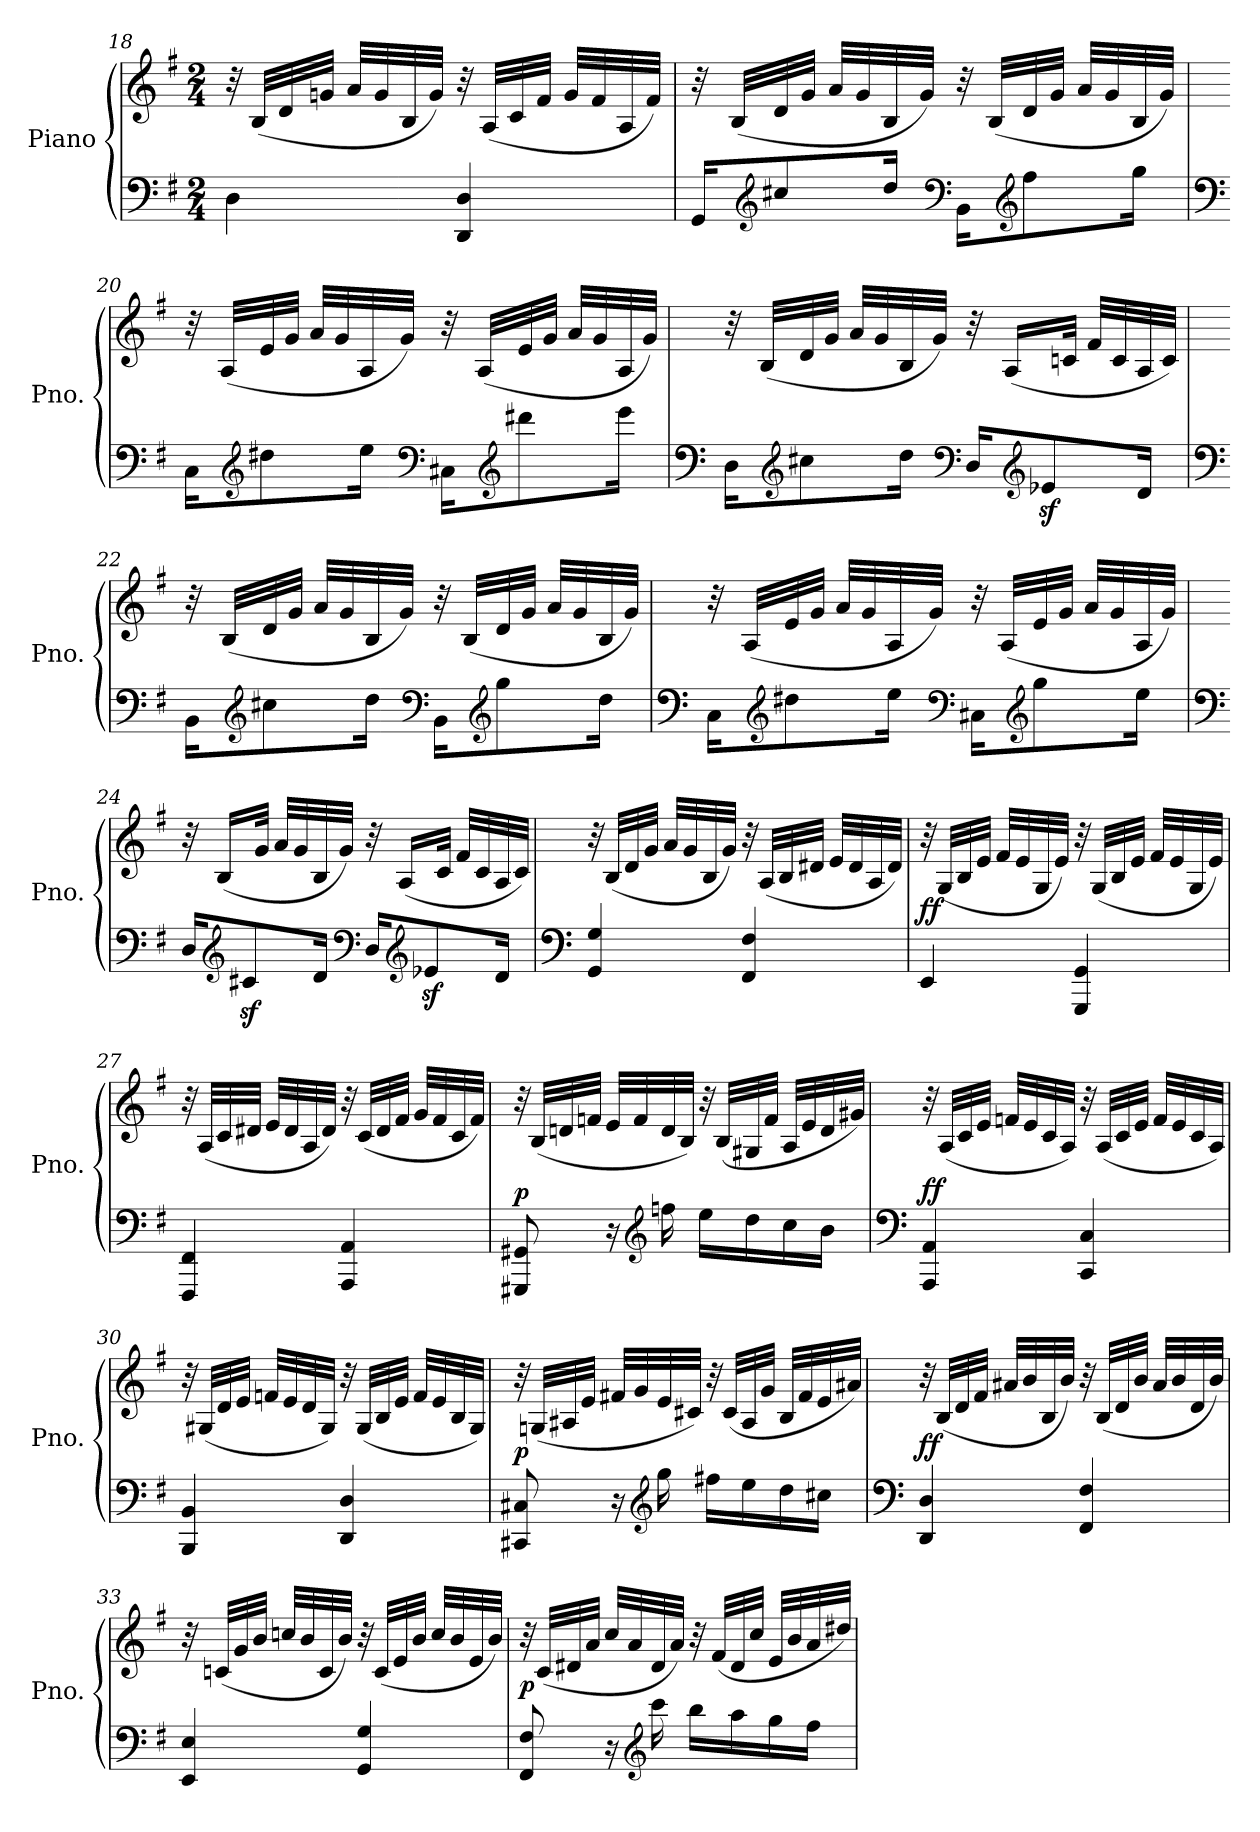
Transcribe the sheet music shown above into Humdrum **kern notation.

**kern	**kern	**dynam
*part1	*part1	*part1
*staff2	*staff1	*staff1/2
*I"Piano	*	*
*I'Pno.	*	*
!!LO:PB:g=z
*clefF4	*clefG2	*
*k[f#]	*k[f#]	*
*G:	*G:	*
*M2/4	*M2/4	*
=18	=18	=18
4D\	32r	.
.	(<32B/LLL	.
.	32d/	.
.	32gn/JJJ	.
.	32a/LLL	.
.	32g/	.
.	32B/	.
.	32g/JJJ)	.
4DD/ 4D/	32r	.
.	(<32A/LLL	.
.	32c/	.
.	32f#/JJJ	.
.	32g/LLL	.
.	32f#/	.
.	32A/	.
.	32f#/JJJ)	.
=19	=19	=19
16GG/KL	32r	.
.	(<32B/LLL	.
*clefG2	*	*
8cc#X/	32d/	.
.	32g/JJJ	.
.	32a/LLL	.
.	32g/	.
16dd/Jk	32B/	.
.	32g/JJJ)	.
*clefF4	*	*
16BB\KL	32r	.
.	(<32B/LLL	.
*clefG2	*	*
8ff#\	32d/	.
.	32g/JJJ	.
.	32a/LLL	.
.	32g/	.
16gg\Jk	32B/	.
.	32g/JJJ)	.
!!LO:LB:g=z
=20	=20	=20
*clefF4	*	*
16C\KL	32r	.
.	(<32A/LLL	.
*clefG2	*	*
8dd#X\	32e/	.
.	32g/JJJ	.
.	32a/LLL	.
.	32g/	.
16ee\Jk	32A/	.
.	32g/JJJ)	.
*clefF4	*	*
16C#X\KL	32r	.
.	(<32A/LLL	.
*clefG2	*	*
8ddd#X\	32e/	.
.	32g/JJJ	.
.	32a/LLL	.
.	32g/	.
16eee\Jk	32A/	.
.	32g/JJJ)	.
=21	=21	=21
*clefF4	*	*
16D\KL	32r	.
.	(<32B/LLL	.
*clefG2	*	*
8cc#X\	32d/	.
.	32g/JJJ	.
.	32a/LLL	.
.	32g/	.
16dd\Jk	32B/	.
.	32g/JJJ)	.
*clefF4	*	*
16D/KL	32r	.
.	(<16A/LL	.
*clefG2	*	*
8e-Xz</	.	.
.	32cn/JJk	.
.	32f#/LLL	.
.	32c/	.
16d/Jk	32A/	.
.	32c/JJJ)	.
!!LO:LB:g=z
=22	=22	=22
*clefF4	*	*
16BB\KL	32r	.
.	(<32B/LLL	.
*clefG2	*	*
8cc#X\	32d/	.
.	32g/JJJ	.
.	32a/LLL	.
.	32g/	.
16dd\Jk	32B/	.
.	32g/JJJ)	.
*clefF4	*	*
16BB\KL	32r	.
.	(<32B/LLL	.
*clefG2	*	*
8gg\	32d/	.
.	32g/JJJ	.
.	32a/LLL	.
.	32g/	.
16dd\Jk	32B/	.
.	32g/JJJ)	.
=23	=23	=23
*clefF4	*	*
16C\KL	32r	.
.	(<32A/LLL	.
*clefG2	*	*
8dd#X\	32e/	.
.	32g/JJJ	.
.	32a/LLL	.
.	32g/	.
16ee\Jk	32A/	.
.	32g/JJJ)	.
*clefF4	*	*
16C#X\KL	32r	.
.	(<32A/LLL	.
*clefG2	*	*
8gg\	32e/	.
.	32g/JJJ	.
.	32a/LLL	.
.	32g/	.
16ee\Jk	32A/	.
.	32g/JJJ)	.
!!LO:LB:g=z
=24	=24	=24
*clefF4	*	*
16D/KL	32r	.
.	(<16B/LL	.
*clefG2	*	*
8c#Xz</	.	.
.	32g/JJk	.
.	32a/LLL	.
.	32g/	.
16d/Jk	32B/	.
.	32g/JJJ)	.
*clefF4	*	*
16D/KL	32r	.
.	(<16A/LL	.
*clefG2	*	*
8e-Xz</	.	.
.	32c/JJk	.
.	32f#/LLL	.
.	32c/	.
16d/Jk	32A/	.
.	32c/JJJ)	.
=25	=25	=25
*clefF4	*	*
4GG/ 4G/	32r	.
.	(<32B/LLL	.
.	32d/	.
.	32g/JJJ	.
.	32a/LLL	.
.	32g/	.
.	32B/	.
.	32g/JJJ)	.
4FF#/ 4F#/	32r	.
.	(<32A/LLL	.
.	32B/	.
.	32d#X/JJJ	.
.	32e/LLL	.
.	32d#/	.
.	32A/	.
.	32d#/JJJ)	.
!!LO:LB:g=z
=26	=26	=26
!	!	!LO:DY:a=2
4EE/	32r	ff
.	(<32G/LLL	.
.	32B/	.
.	32e/JJJ	.
.	32f#/LLL	.
.	32e/	.
.	32G/	.
.	32e/JJJ)	.
4GGG/ 4GG/	32r	.
.	(<32G/LLL	.
.	32B/	.
.	32e/JJJ	.
.	32f#/LLL	.
.	32e/	.
.	32G/	.
.	32e/JJJ)	.
=27	=27	=27
4FFF#/ 4FF#/	32r	.
.	(<32A/LLL	.
.	32c/	.
.	32d#X/JJJ	.
.	32e/LLL	.
.	32d#/	.
.	32A/	.
.	32d#/JJJ)	.
4AAA/ 4AA/	32r	.
.	(<32c/LLL	.
.	32d#/	.
.	32f#/JJJ	.
.	32g/LLL	.
.	32f#/	.
.	32c/	.
.	32f#/JJJ)	.
!!LO:LB:g=z
=28	=28	=28
!	!	!LO:DY:a=2
8GGG#X/ 8GG#X/	32r	p
.	(<32B/LLL	.
.	32dn/	.
.	32fn/JJJ	.
16r	32e/LLL	.
.	32f/	.
*clefG2	*	*
16ffn\	32d/	.
.	32B/JJJ)	.
16ee\LL	32r	.
.	(<32B/LLL	.
16dd\	32G#X/	.
.	32f/JJJ	.
16cc\	32A/LLL	.
.	32e/	.
16b\JJ	32d/	.
.	32g#X/JJJ)	.
=29	=29	=29
*clefF4	*	*
!	!	!LO:DY:a=2
4AAA/ 4AA/	32r	ff
.	(<32A/LLL	.
.	32c/	.
.	32e/JJJ	.
.	32fn/LLL	.
.	32e/	.
.	32c/	.
.	32A/JJJ)	.
4CC/ 4C/	32r	.
.	(<32A/LLL	.
.	32c/	.
.	32e/JJJ	.
.	32f/LLL	.
.	32e/	.
.	32c/	.
.	32A/JJJ)	.
!!LO:PB:g=z
=30	=30	=30
4BBB/ 4BB/	32r	.
.	(<32G#X/LLL	.
.	32d/	.
.	32e/JJJ	.
.	32fn/LLL	.
.	32e/	.
.	32d/	.
.	32G#/JJJ)	.
4DD/ 4D/	32r	.
.	(<32G#/LLL	.
.	32B/	.
.	32e/JJJ	.
.	32f/LLL	.
.	32e/	.
.	32B/	.
.	32G#/JJJ)	.
=31	=31	=31
!	!	!LO:DY:a=2
8CC#X/ 8C#X/	32r	p
.	(<32Gn/LLL	.
.	32A#X/	.
.	32e/JJJ	.
16r	32f#X/LLL	.
.	32g/	.
*clefG2	*	*
16gg\	32e/	.
.	32c#X/JJJ)	.
16ff#X\LL	32r	.
.	(<32c#/LLL	.
16ee\	32A#/	.
.	32g/JJJ	.
16dd\	32B/LLL	.
.	32f#/	.
16cc#X\JJ	32e/	.
.	32a#X/JJJ)	.
!!LO:LB:g=z
=32	=32	=32
*clefF4	*	*
!	!	!LO:DY:b
4DD/ 4D/	32r	ff
.	(<32B/LLL	.
.	32d/	.
.	32f#/JJJ	.
.	32a#X/LLL	.
.	32b/	.
.	32B/	.
.	32b/JJJ)	.
4FF#/ 4F#/	32r	.
.	(<32B/LLL	.
.	32d/	.
.	32b/JJJ	.
.	32a#/LLL	.
.	32b/	.
.	32d/	.
.	32b/JJJ)	.
=33	=33	=33
4EE/ 4E/	32r	.
.	(<32cn/LLL	.
.	32g/	.
.	32b/JJJ	.
.	32ccn/LLL	.
.	32b/	.
.	32c/	.
.	32b/JJJ)	.
4GG/ 4G/	32r	.
.	(<32c/LLL	.
.	32e/	.
.	32b/JJJ	.
.	32cc/LLL	.
.	32b/	.
.	32e/	.
.	32b/JJJ)	.
!!LO:LB:g=z
=34	=34	=34
!	!	!LO:DY:b
8FF#/ 8F#/	32r	p
.	(<32c/LLL	.
.	32d#X/	.
.	32a/JJJ	.
16r	32cc/LLL	.
.	32a/	.
*clefG2	*	*
16ccc\	32d#/	.
.	32a/JJJ)	.
16bb\LL	32r	.
.	(<32f#/LLL	.
16aa\	32d#/	.
.	32cc/JJJ	.
16gg\	32e/LLL	.
.	32b/	.
16ff#\JJ	32a/	.
.	32dd#X/JJJ)	.
=	=	=
*-	*-	*-
